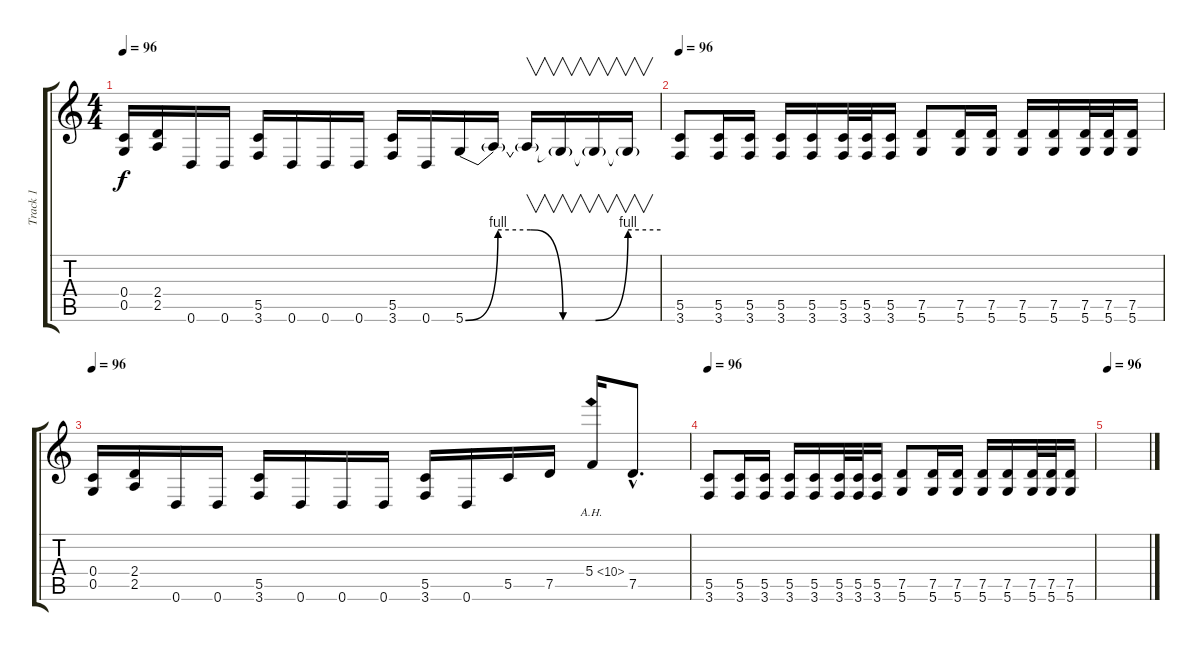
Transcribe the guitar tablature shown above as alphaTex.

\track ("Track 1" "Track 1") {instrument distortionguitar}
\staff {score tabs}
\tuning (D4 A3 F3 C3 G2 D2) {hide}
\ts (4 4)
\tempo 96
\clef g2
\ks c
(0.4 0.5).16{dy f} (2.4 2.5).16 0.6.16 0.6.16 (5.5 3.6).16 0.6.16 0.6.16 0.6.16 (5.5 3.6).16 0.6.16 5.6{be (custom 0 0 10 4 20 4 30 0 40 0 50 4 60 4)}.16 5.6{t}.16 5.6{t}.16{v} 5.6{t}.16{v} 5.6{t}.16{v} 5.6{t}.16{v} |
\tempo 96
(5.5 3.6).8 (5.5 3.6).16 (5.5 3.6).16 (5.5 3.6).16 (5.5 3.6).16 (5.5 3.6).32 (5.5 3.6).32 (5.5 3.6).16 (7.5 5.6).8 (7.5 5.6).16 (7.5 5.6).16 (7.5 5.6).16 (7.5 5.6).16 (7.5 5.6).32 (7.5 5.6).32 (7.5 5.6).16 |
\tempo 96
(0.4 0.5).16 (2.4 2.5).16 0.6.16 0.6.16 (5.5 3.6).16 0.6.16 0.6.16 0.6.16 (5.5 3.6).16 0.6.16 5.5.16 7.5.16 5.4{ah 5}.16 7.5{hac}.8{d} |
\tempo 96
(5.5 3.6).8 (5.5 3.6).16 (5.5 3.6).16 (5.5 3.6).16 (5.5 3.6).16 (5.5 3.6).32 (5.5 3.6).32 (5.5 3.6).16 (7.5 5.6).8 (7.5 5.6).16 (7.5 5.6).16 (7.5 5.6).16 (7.5 5.6).16 (7.5 5.6).32 (7.5 5.6).32 (7.5 5.6).16 |
\tempo 96
